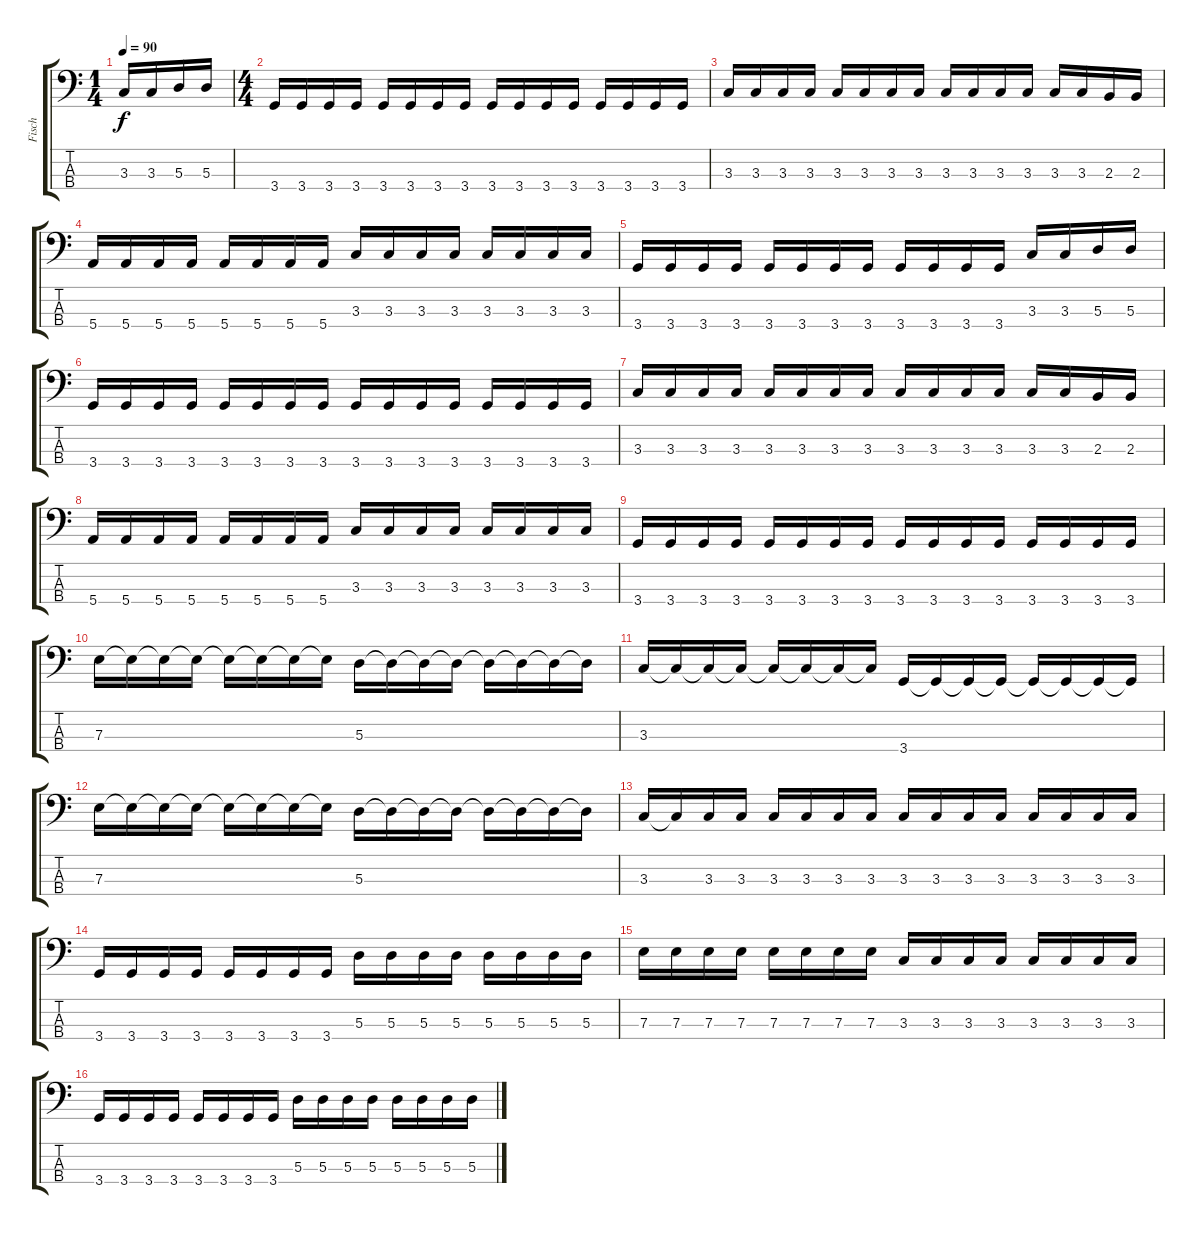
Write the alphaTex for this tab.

\track ("Fisch" "Fisch") {instrument electricbasspick}
\staff {score tabs}
\tuning (G2 D2 A1 E1) {hide}
\ts (1 4)
\tempo 90
\clef f4
\ks c
3.3.16{dy f instrument electricbasspick} 3.3.16 5.3.16 5.3.16 |
\ts (4 4)
3.4.16 3.4.16 3.4.16 3.4.16 3.4.16 3.4.16 3.4.16 3.4.16 3.4.16 3.4.16 3.4.16 3.4.16 3.4.16 3.4.16 3.4.16 3.4.16 |
3.3.16 3.3.16 3.3.16 3.3.16 3.3.16 3.3.16 3.3.16 3.3.16 3.3.16 3.3.16 3.3.16 3.3.16 3.3.16 3.3.16 2.3.16 2.3.16 |
5.4.16 5.4.16 5.4.16 5.4.16 5.4.16 5.4.16 5.4.16 5.4.16 3.3.16 3.3.16 3.3.16 3.3.16 3.3.16 3.3.16 3.3.16 3.3.16 |
3.4.16 3.4.16 3.4.16 3.4.16 3.4.16 3.4.16 3.4.16 3.4.16 3.4.16 3.4.16 3.4.16 3.4.16 3.3.16 3.3.16 5.3.16 5.3.16 |
3.4.16 3.4.16 3.4.16 3.4.16 3.4.16 3.4.16 3.4.16 3.4.16 3.4.16 3.4.16 3.4.16 3.4.16 3.4.16 3.4.16 3.4.16 3.4.16 |
3.3.16 3.3.16 3.3.16 3.3.16 3.3.16 3.3.16 3.3.16 3.3.16 3.3.16 3.3.16 3.3.16 3.3.16 3.3.16 3.3.16 2.3.16 2.3.16 |
5.4.16 5.4.16 5.4.16 5.4.16 5.4.16 5.4.16 5.4.16 5.4.16 3.3.16 3.3.16 3.3.16 3.3.16 3.3.16 3.3.16 3.3.16 3.3.16 |
3.4.16 3.4.16 3.4.16 3.4.16 3.4.16 3.4.16 3.4.16 3.4.16 3.4.16 3.4.16 3.4.16 3.4.16 3.4.16 3.4.16 3.4.16 3.4.16 |
7.3.16 7.3{t}.16 7.3{t}.16 7.3{t}.16 7.3{t}.16 7.3{t}.16 7.3{t}.16 7.3{t}.16 5.3.16 5.3{t}.16 5.3{t}.16 5.3{t}.16 5.3{t}.16 5.3{t}.16 5.3{t}.16 5.3{t}.16 |
3.3.16 3.3{t}.16 3.3{t}.16 3.3{t}.16 3.3{t}.16 3.3{t}.16 3.3{t}.16 3.3{t}.16 3.4.16 3.4{t}.16 3.4{t}.16 3.4{t}.16 3.4{t}.16 3.4{t}.16 3.4{t}.16 3.4{t}.16 |
7.3.16 7.3{t}.16 7.3{t}.16 7.3{t}.16 7.3{t}.16 7.3{t}.16 7.3{t}.16 7.3{t}.16 5.3.16 5.3{t}.16 5.3{t}.16 5.3{t}.16 5.3{t}.16 5.3{t}.16 5.3{t}.16 5.3{t}.16 |
3.3.16 3.3{t}.16 3.3.16 3.3.16 3.3.16 3.3.16 3.3.16 3.3.16 3.3.16 3.3.16 3.3.16 3.3.16 3.3.16 3.3.16 3.3.16 3.3.16 |
3.4.16 3.4.16 3.4.16 3.4.16 3.4.16 3.4.16 3.4.16 3.4.16 5.3.16 5.3.16 5.3.16 5.3.16 5.3.16 5.3.16 5.3.16 5.3.16 |
7.3.16 7.3.16 7.3.16 7.3.16 7.3.16 7.3.16 7.3.16 7.3.16 3.3.16 3.3.16 3.3.16 3.3.16 3.3.16 3.3.16 3.3.16 3.3.16 |
3.4.16 3.4.16 3.4.16 3.4.16 3.4.16 3.4.16 3.4.16 3.4.16 5.3.16 5.3.16 5.3.16 5.3.16 5.3.16 5.3.16 5.3.16 5.3.16
